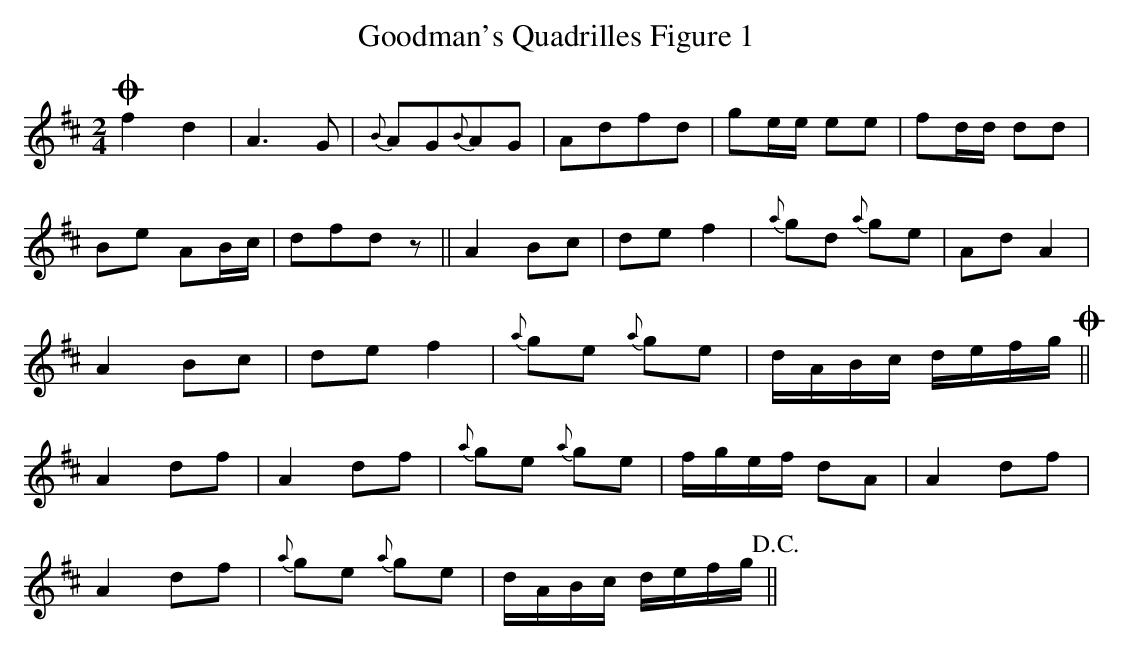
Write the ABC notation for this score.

X:1
T:Goodman's Quadrilles Figure 1
M:2/4
L:1/8
K:D
Of2d2|A3G|{B}AG{B}AG|Adfd|ge/e/ ee|fd/d/ dd|
Be AB/c/|dfdz||A2 Bc|de f2|{a}gd {a}ge|Ad A2|
A2 Bc|de f2|{a}ge {a}ge|d/A/B/c/ d/e/f/g/O||
A2 df|A2 df|{a}ge {a}ge|f/g/e/f/ dA|A2 df|
A2df|{a}ge {a}ge|d/A/B/c/ d/e/f/g/!D.C.!||
